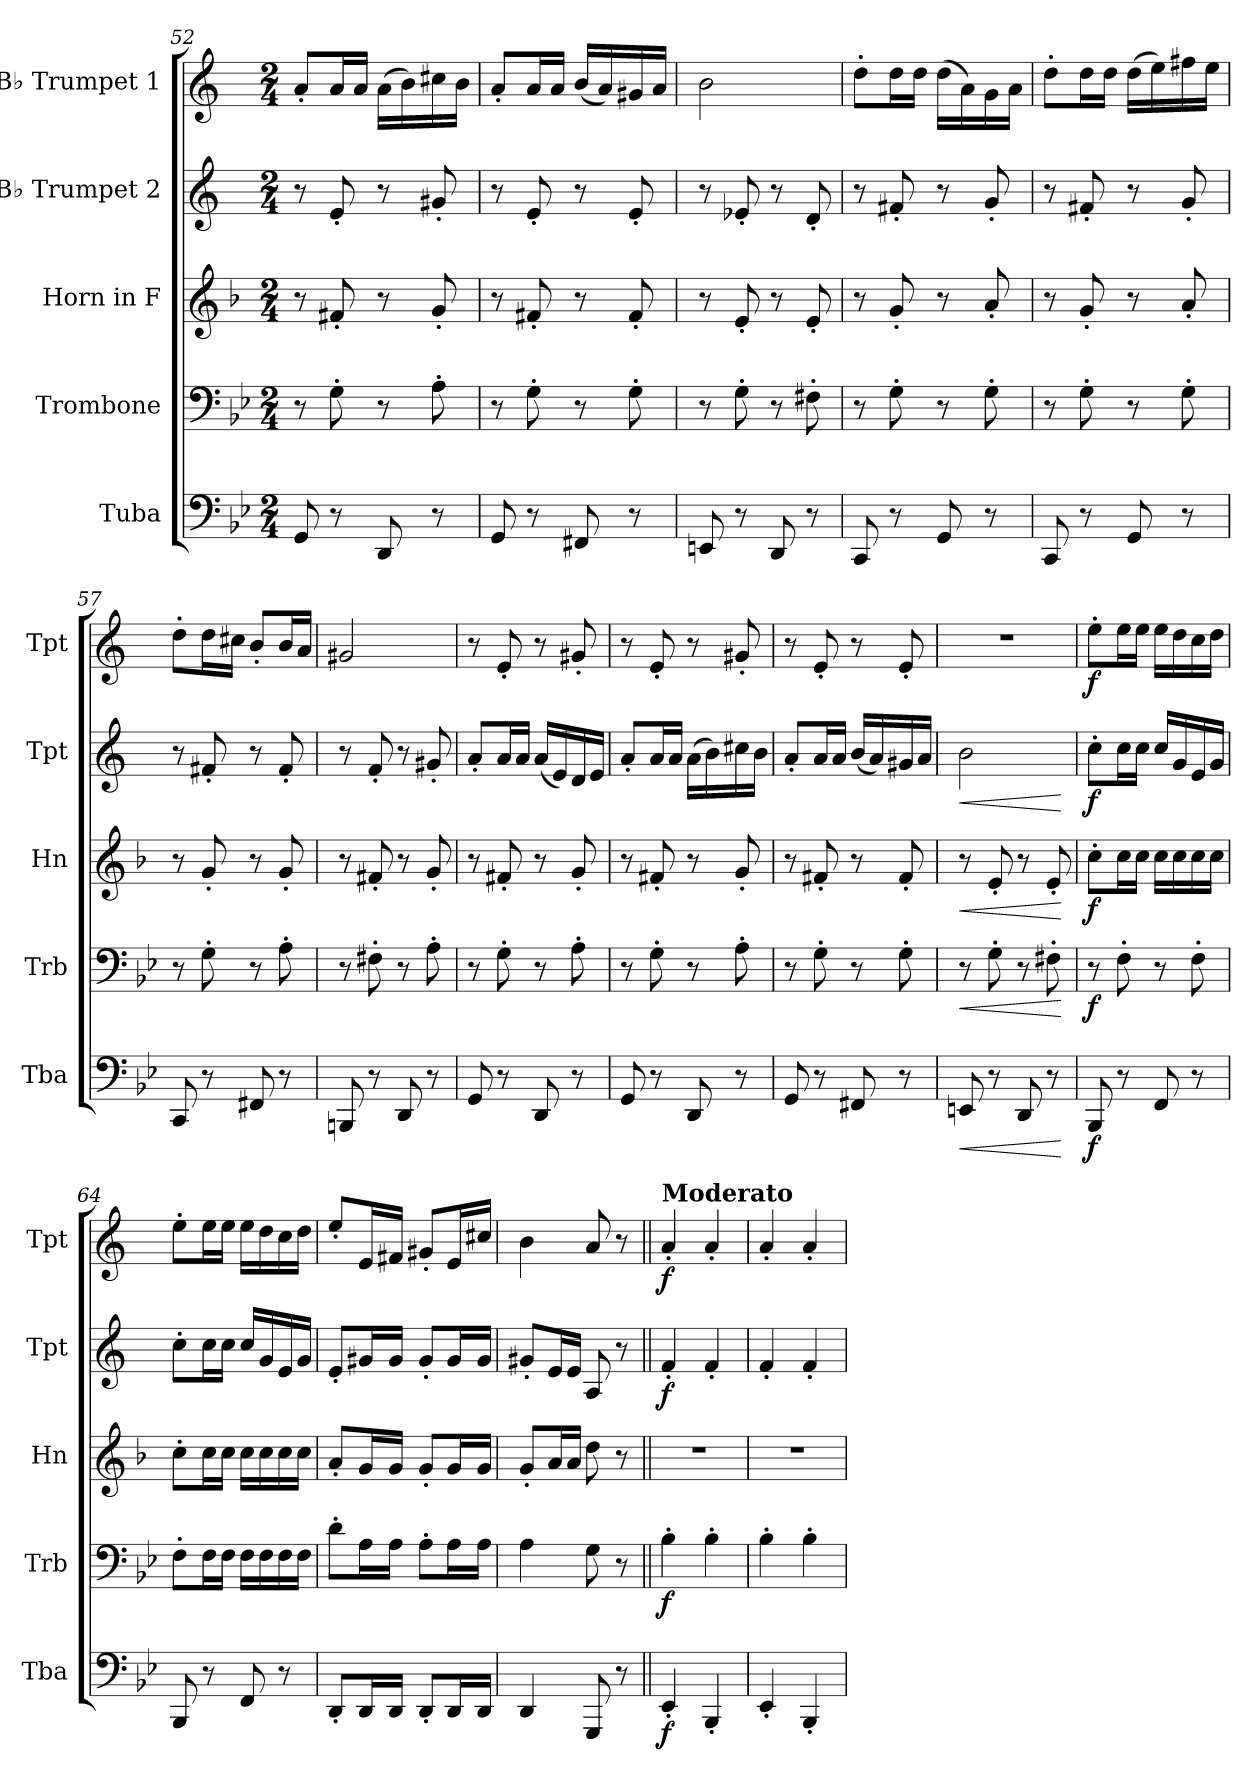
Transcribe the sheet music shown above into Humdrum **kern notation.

**kern	**dynam	**kern	**dynam	**kern	**dynam	**kern	**dynam	**kern	**dynam
*part5	*part5	*part4	*part4	*part3	*part3	*part2	*part2	*part1	*part1
*staff5	*staff5	*staff4	*staff4	*staff3	*staff3	*staff2	*staff2	*staff1	*staff1
*I"Tuba	*	*I"Trombone	*	*I"Horn in F	*	*I"B♭ Trumpet 2	*	*I"B♭ Trumpet 1	*
*I'Tba	*	*I'Trb	*	*I'Hn	*	*I'Tpt	*	*I'Tpt	*
*clefF4	*	*clefF4	*	*clefG2	*	*clefG2	*	*clefG2	*
*	*	*	*	*ITrd4c7	*	*ITrd1c2	*	*ITrd1c2	*
*k[b-e-]	*	*k[b-e-]	*	*k[b-e-]	*	*k[b-e-]	*	*k[b-e-]	*
*M2/4	*	*M2/4	*	*M2/4	*	*M2/4	*	*M2/4	*
=52	=52	=52	=52	=52	=52	=52	=52	=52	=52
8GG/	.	8r	.	8r	.	8r	.	8g'/L	.
8r	.	8G'\	.	8Bn'/	.	8d'/	.	16g/L	.
.	.	.	.	.	.	.	.	16g/JJ	.
8DD/	.	8r	.	8r	.	8r	.	(16g\LL	.
.	.	.	.	.	.	.	.	16a\)	.
8r	.	8A'\	.	8c'/	.	8f#X'/	.	16bn\	.
.	.	.	.	.	.	.	.	16a\JJ	.
=53	=53	=53	=53	=53	=53	=53	=53	=53	=53
8GG/	.	8r	.	8r	.	8r	.	8g'/L	.
8r	.	8G'\	.	8Bn'/	.	8d'/	.	16g/L	.
.	.	.	.	.	.	.	.	16g/JJ	.
8FF#X/	.	8r	.	8r	.	8r	.	(16a/LL	.
.	.	.	.	.	.	.	.	16g/)	.
8r	.	8G'\	.	8B'/	.	8d'/	.	16f#X/	.
.	.	.	.	.	.	.	.	16g/JJ	.
!!LO:LB:g=z
=54	=54	=54	=54	=54	=54	=54	=54	=54	=54
8EEn/	.	8r	.	8r	.	8r	.	2a\	.
8r	.	8G'\	.	8A'/	.	8d-X'/	.	.	.
8DD/	.	8r	.	8r	.	8r	.	.	.
8r	.	8F#X'\	.	8A'/	.	8c'/	.	.	.
=55	=55	=55	=55	=55	=55	=55	=55	=55	=55
8CC/	.	8r	.	8r	.	8r	.	8cc'\L	.
8r	.	8G'\	.	8c'/	.	8en'/	.	16cc\L	.
.	.	.	.	.	.	.	.	16cc\JJ	.
8GG/	.	8r	.	8r	.	8r	.	(16cc\LL	.
.	.	.	.	.	.	.	.	16g\)	.
8r	.	8G'\	.	8d'/	.	8f'/	.	16f\	.
.	.	.	.	.	.	.	.	16g\JJ	.
=56	=56	=56	=56	=56	=56	=56	=56	=56	=56
8CC/	.	8r	.	8r	.	8r	.	8cc'\L	.
8r	.	8G'\	.	8c'/	.	8en'/	.	16cc\L	.
.	.	.	.	.	.	.	.	16cc\JJ	.
8GG/	.	8r	.	8r	.	8r	.	(16cc\LL	.
.	.	.	.	.	.	.	.	16dd\)	.
8r	.	8G'\	.	8d'/	.	8f'/	.	16een\	.
.	.	.	.	.	.	.	.	16dd\JJ	.
=57	=57	=57	=57	=57	=57	=57	=57	=57	=57
8CC/	.	8r	.	8r	.	8r	.	8cc'\L	.
8r	.	8G'\	.	8c'/	.	8en'/	.	16cc\L	.
.	.	.	.	.	.	.	.	16bn\JJ	.
8FF#X/	.	8r	.	8r	.	8r	.	8a'/L	.
8r	.	8A'\	.	8c'/	.	8e'/	.	16a/L	.
.	.	.	.	.	.	.	.	16g/JJ	.
=58	=58	=58	=58	=58	=58	=58	=58	=58	=58
8BBBn/	.	8r	.	8r	.	8r	.	2f#X/	.
8r	.	8F#X'\	.	8Bn'/	.	8e-'/	.	.	.
8DD/	.	8r	.	8r	.	8r	.	.	.
8r	.	8A'\	.	8c'/	.	8f#X'/	.	.	.
!!LO:PB:g=z
=59	=59	=59	=59	=59	=59	=59	=59	=59	=59
8GG/	.	8r	.	8r	.	8g'/L	.	8r	.
8r	.	8G'\	.	8Bn'/	.	16g/L	.	8d'/	.
.	.	.	.	.	.	16g/JJ	.	.	.
8DD/	.	8r	.	8r	.	(16g/LL	.	8r	.
.	.	.	.	.	.	16d/)	.	.	.
8r	.	8A'\	.	8c'/	.	16c/	.	8f#X'/	.
.	.	.	.	.	.	16d/JJ	.	.	.
=60	=60	=60	=60	=60	=60	=60	=60	=60	=60
8GG/	.	8r	.	8r	.	8g'/L	.	8r	.
8r	.	8G'\	.	8Bn'/	.	16g/L	.	8d'/	.
.	.	.	.	.	.	16g/JJ	.	.	.
8DD/	.	8r	.	8r	.	(16g\LL	.	8r	.
.	.	.	.	.	.	16a\)	.	.	.
8r	.	8A'\	.	8c'/	.	16bn\	.	8f#X'/	.
.	.	.	.	.	.	16a\JJ	.	.	.
=61	=61	=61	=61	=61	=61	=61	=61	=61	=61
8GG/	.	8r	.	8r	.	8g'/L	.	8r	.
8r	.	8G'\	.	8Bn'/	.	16g/L	.	8d'/	.
.	.	.	.	.	.	16g/JJ	.	.	.
8FF#X/	.	8r	.	8r	.	(16a/LL	.	8r	.
.	.	.	.	.	.	16g/)	.	.	.
8r	.	8G'\	.	8B'/	.	16f#X/	.	8d'/	.
.	.	.	.	.	.	16g/JJ	.	.	.
=62	=62	=62	=62	=62	=62	=62	=62	=62	=62
!	!LO:HP:b	!	!LO:HP:b	!	!LO:HP:b	!	!LO:HP:b	!	!
8EEn/	<	8r	<	8r	<	2a\	<	2r	.
8r	.	8G'\	.	8A'/	.	.	.	.	.
8DD/	.	8r	.	8r	.	.	.	.	.
8r	.	8F#X'\	.	8A'/	.	.	.	.	.
.	[	.	[	.	[	.	[	.	.
=63	=63	=63	=63	=63	=63	=63	=63	=63	=63
!	!LO:DY:b	!	!LO:DY:b	!	!LO:DY:b	!	!LO:DY:b	!	!LO:DY:b
8BBB-/	f	8r	f	8f'\L	f	8b-'\L	f	8dd'\L	f
8r	.	8F'\	.	16f\L	.	16b-\L	.	16dd\L	.
.	.	.	.	16f\JJ	.	16b-\JJ	.	16dd\JJ	.
8FF/	.	8r	.	16f\LL	.	16b-/LL	.	16dd\LL	.
.	.	.	.	16f\	.	16f/	.	16cc\	.
8r	.	8F'\	.	16f\	.	16d/	.	16b-\	.
.	.	.	.	16f\JJ	.	16f/JJ	.	16cc\JJ	.
!!LO:LB:g=z
=64	=64	=64	=64	=64	=64	=64	=64	=64	=64
8BBB-/	.	8F'\L	.	8f'\L	.	8b-'\L	.	8dd'\L	.
8r	.	16F\L	.	16f\L	.	16b-\L	.	16dd\L	.
.	.	16F\JJ	.	16f\JJ	.	16b-\JJ	.	16dd\JJ	.
8FF/	.	16F\LL	.	16f\LL	.	16b-/LL	.	16dd\LL	.
.	.	16F\	.	16f\	.	16f/	.	16cc\	.
8r	.	16F\	.	16f\	.	16d/	.	16b-\	.
.	.	16F\JJ	.	16f\JJ	.	16f/JJ	.	16cc\JJ	.
=65	=65	=65	=65	=65	=65	=65	=65	=65	=65
8DD'/L	.	8d'\L	.	8d'/L	.	8d'/L	.	8dd'/L	.
16DD/L	.	16A\L	.	16c/L	.	16f#X/L	.	16d/L	.
16DD/JJ	.	16A\JJ	.	16c/JJ	.	16f#/JJ	.	16en/JJ	.
8DD'/L	.	8A'\L	.	8c'/L	.	8f#'/L	.	8f#X'/L	.
16DD/L	.	16A\L	.	16c/L	.	16f#/L	.	16d/L	.
16DD/JJ	.	16A\JJ	.	16c/JJ	.	16f#/JJ	.	16bn/JJ	.
=66	=66	=66	=66	=66	=66	=66	=66	=66	=66
4DD/	.	4A\	.	8c'/L	.	8f#X'/L	.	4a\	.
.	.	.	.	16d/L	.	16d/L	.	.	.
.	.	.	.	16d/JJ	.	16d/JJ	.	.	.
8GGG/	.	8G\	.	8g\	.	8G/	.	8g/	.
8r	.	8r	.	8r	.	8r	.	8r	.
=67||	=67||	=67||	=67||	=67||	=67||	=67||	=67||	=67||	=67||
*	*	*	*	*	*	*	*	*MM108	*
!	!	!	!	!	!	!	!	!LO:TX:a:B:t=Moderato	!
!	!LO:DY:b	!	!LO:DY:b	!	!	!	!LO:DY:b	!	!LO:DY:b
4EE-'/	f	4B-'\	f	2r	.	4e-'/	f	4g'/	f
4BBB-'/	.	4B-'\	.	.	.	4e-'/	.	4g'/	.
=68	=68	=68	=68	=68	=68	=68	=68	=68	=68
4EE-'/	.	4B-'\	.	2r	.	4e-'/	.	4g'/	.
4BBB-'/	.	4B-'\	.	.	.	4e-'/	.	4g'/	.
=	=	=	=	=	=	=	=	=	=
*-	*-	*-	*-	*-	*-	*-	*-	*-	*-
